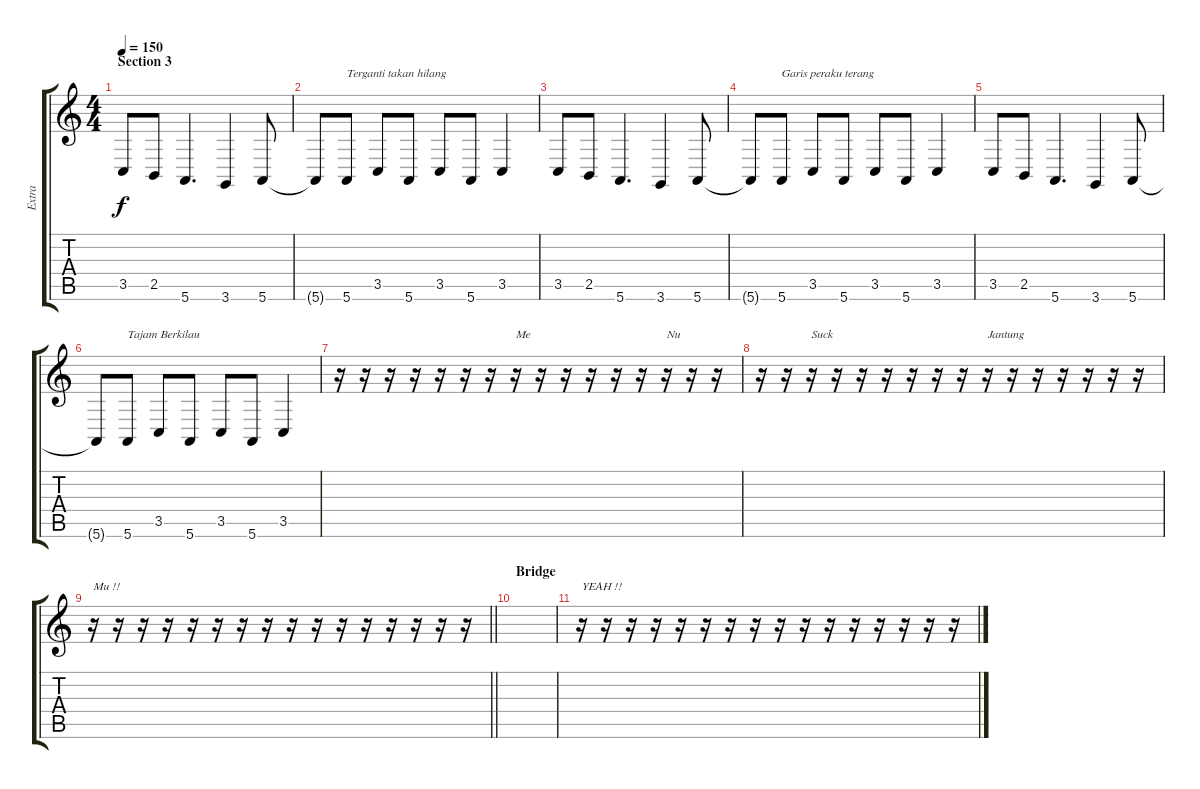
\track ("Extra" "Extra") {instrument lead2sawtooth}
\staff {score tabs}
\tuning (E4 B3 G3 D3 A2 E2) {hide}
\ts (4 4)
\section ("" "Section 3")
\tempo 150
\clef g2
\ks c
3.5.8{dy f} 2.5.8 5.6.4{d} 3.6.4 5.6.8 |
5.6{t}.8 5.6.8{txt "Terganti takan hilang"} 3.5.8 5.6.8 3.5.8 5.6.8 3.5.4 |
3.5.8 2.5.8 5.6.4{d} 3.6.4 5.6.8 |
5.6{t}.8 5.6.8{txt "Garis peraku terang"} 3.5.8 5.6.8 3.5.8 5.6.8 3.5.4 |
3.5.8 2.5.8 5.6.4{d} 3.6.4 5.6.8 |
5.6{t}.8 5.6.8{txt "Tajam Berkilau"} 3.5.8 5.6.8 3.5.8 5.6.8 3.5.4 |
r.16 r.16 r.16 r.16 r.16 r.16 r.16 r.16{txt "Me"} r.16 r.16 r.16 r.16 r.16 r.16{txt "Nu"} r.16 r.16 |
r.16 r.16 r.16{txt "Suck"} r.16 r.16 r.16 r.16 r.16 r.16 r.16{txt "Jantung"} r.16 r.16 r.16 r.16 r.16 r.16 |
\barLineRight lightlight
r.16{txt "Mu !!"} r.16 r.16 r.16 r.16 r.16 r.16 r.16 r.16 r.16 r.16 r.16 r.16 r.16 r.16 r.16 |
\section ("" "Bridge")
|
r.16{txt "YEAH !!"} r.16 r.16 r.16 r.16 r.16 r.16 r.16 r.16 r.16 r.16 r.16 r.16 r.16 r.16 r.16
